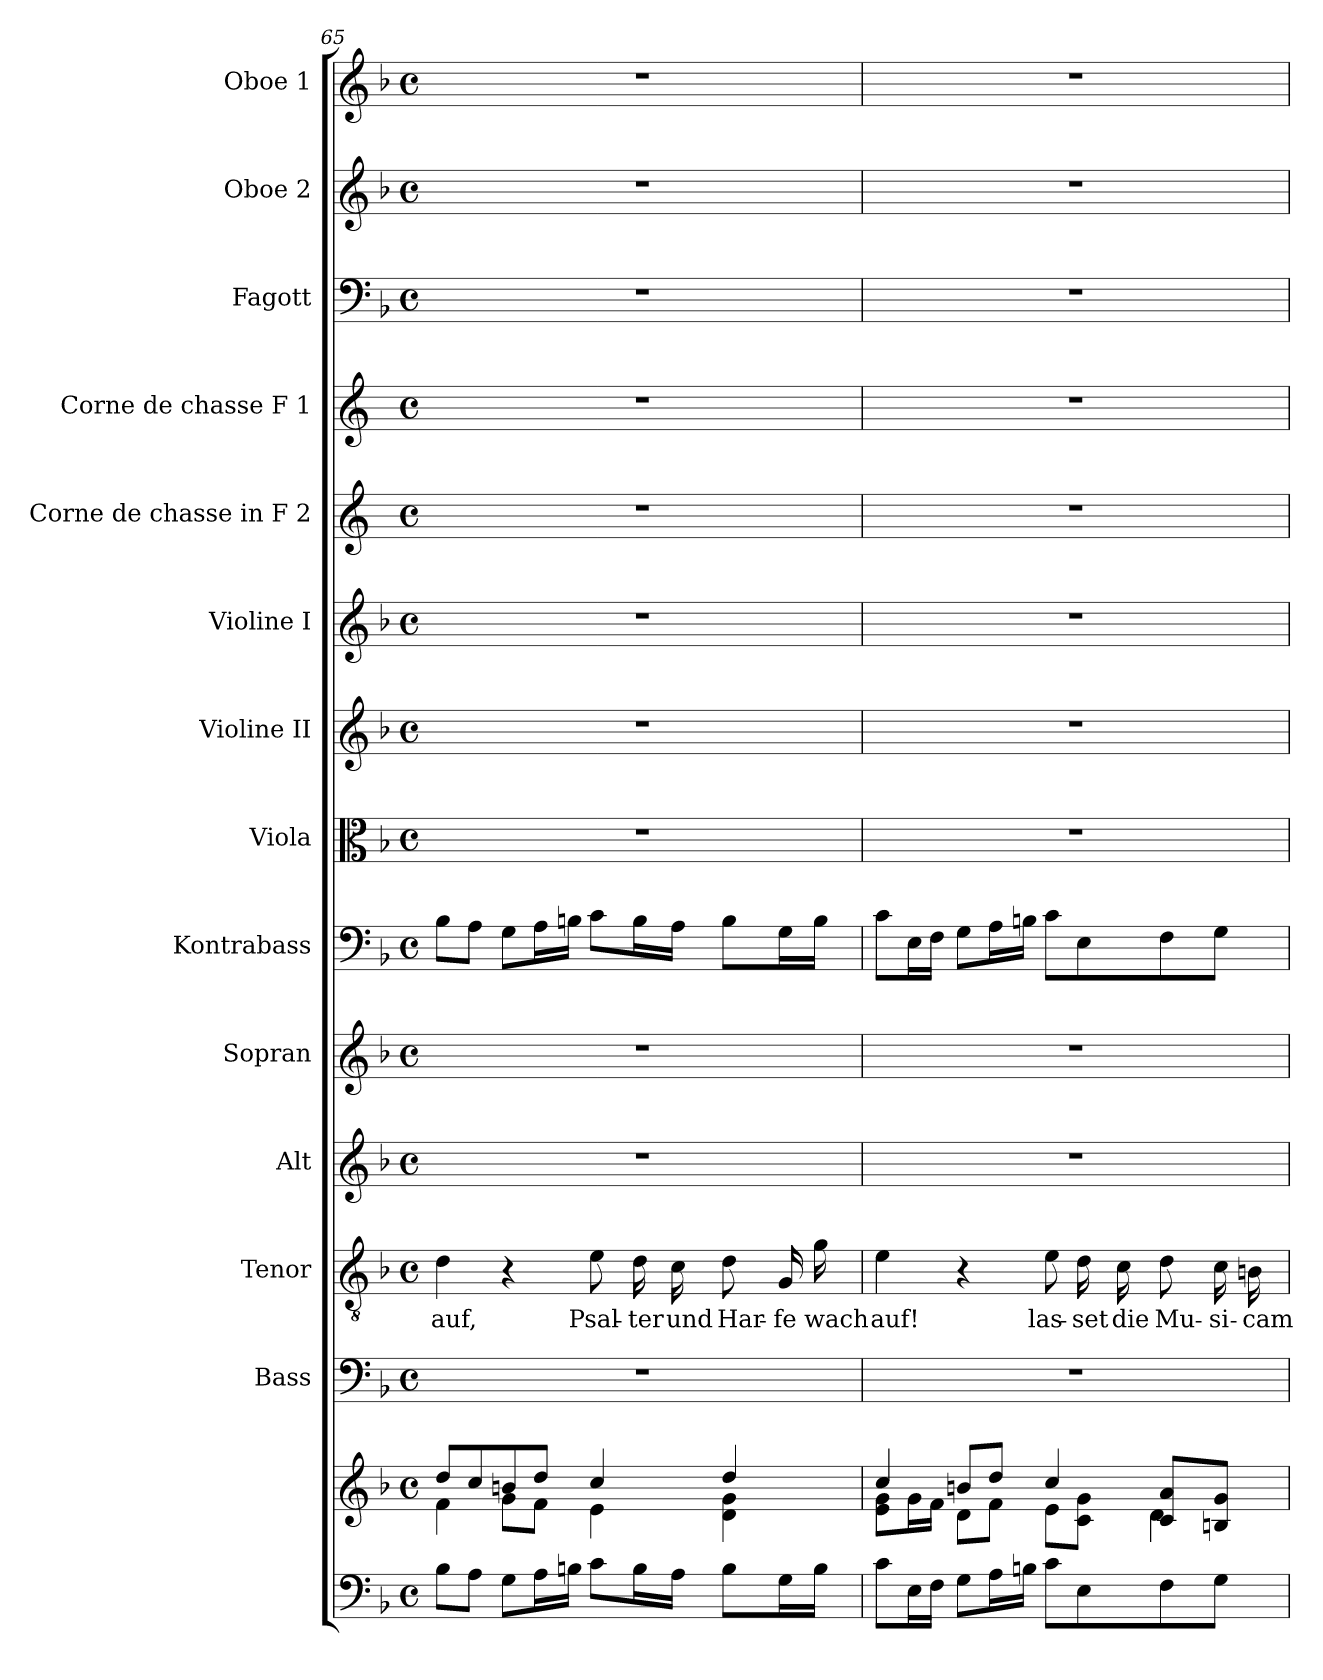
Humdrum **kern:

**kern	**kern	**kern	**kern	**text	**kern	**kern	**kern	**kern	**kern	**kern	**kern	**kern	**kern	**kern	**kern
*part14	*part14	*part13	*part12	*part12	*part11	*part10	*part9	*part8	*part7	*part6	*part5	*part4	*part3	*part2	*part1
*staff15	*staff14	*staff13	*staff12	*staff12	*staff11	*staff10	*staff9	*staff8	*staff7	*staff6	*staff5	*staff4	*staff3	*staff2	*staff1
*	*	*I"Bass	*I"Tenor	*	*I"Alt	*I"Sopran	*I"Kontrabass	*I"Viola	*I"Violine II	*I"Violine I	*I"Corne de chasse in F 2	*I"Corne de chasse F 1	*I"Fagott	*I"Oboe 2	*I"Oboe 1
*	*	*I'B.	*I'T.	*	*I'A.	*I'S.	*I'Kb.	*I'Vla.	*I'Vl. II	*I'Vl. I	*	*	*I'Fg.	*I'Ob. 2	*I'Ob. 1
*clefF4	*clefG2	*clefF4	*clefGv2	*	*clefG2	*clefG2	*clefF4	*clefC3	*clefG2	*clefG2	*clefG2	*clefG2	*clefF4	*clefG2	*clefG2
*	*	*	*	*	*	*	*ITrd7c12	*	*	*	*ITrd4c7	*ITrd4c7	*	*	*
*k[b-]	*k[b-]	*k[b-]	*k[b-]	*	*k[b-]	*k[b-]	*k[b-]	*k[b-]	*k[b-]	*k[b-]	*k[b-]	*k[b-]	*k[b-]	*k[b-]	*k[b-]
*F:	*F:	*F:	*F:	*	*F:	*F:	*F:	*F:	*F:	*F:	*F:	*F:	*F:	*F:	*F:
*M4/4	*M4/4	*M4/4	*M4/4	*	*M4/4	*M4/4	*M4/4	*M4/4	*M4/4	*M4/4	*M4/4	*M4/4	*M4/4	*M4/4	*M4/4
*met(c)	*met(c)	*met(c)	*met(c)	*	*met(c)	*met(c)	*met(c)	*met(c)	*met(c)	*met(c)	*met(c)	*met(c)	*met(c)	*met(c)	*met(c)
=65	=65	=65	=65	=65	=65	=65	=65	=65	=65	=65	=65	=65	=65	=65	=65
*	*^	*	*	*	*	*	*	*	*	*	*	*	*	*	*
!	!	!	!	!	!LO:LY:b	!	!	!	!	!	!	!	!	!	!	!
8B-\L	8dd/L	4f\	1r	4d\	auf,	1r	1r	8BB-\L	1r	1r	1r	1r	1r	1r	1r	1r
8A\J	8cc/	.	.	.	.	.	.	8AA\J	.	.	.	.	.	.	.	.
8G\L	8bn/	8g\L	.	4r	.	.	.	8GG\L	.	.	.	.	.	.	.	.
16A\L	8dd/J	8f\J	.	.	.	.	.	16AA\L	.	.	.	.	.	.	.	.
16Bn\JJ	.	.	.	.	.	.	.	16BBn\JJ	.	.	.	.	.	.	.	.
!	!	!	!	!	!LO:LY:b	!	!	!	!	!	!	!	!	!	!	!
8c\L	4cc/	4e\	.	8e\	Psal-	.	.	8C\L	.	.	.	.	.	.	.	.
!	!	!	!	!	!LO:LY:b	!	!	!	!	!	!	!	!	!	!	!
16B\L	.	.	.	16d\	-ter	.	.	16BB\L	.	.	.	.	.	.	.	.
!	!	!	!	!	!LO:LY:b	!	!	!	!	!	!	!	!	!	!	!
16A\JJ	.	.	.	16c\	und	.	.	16AA\JJ	.	.	.	.	.	.	.	.
!	!	!	!	!	!LO:LY:b	!	!	!	!	!	!	!	!	!	!	!
8B\L	4dd/	4d\ 4g\	.	8d\	Har-	.	.	8BB\L	.	.	.	.	.	.	.	.
!	!	!	!	!	!LO:LY:b	!	!	!	!	!	!	!	!	!	!	!
16G\L	.	.	.	16G/	-fe	.	.	16GG\L	.	.	.	.	.	.	.	.
!	!	!	!	!	!LO:LY:b	!	!	!	!	!	!	!	!	!	!	!
16B\JJ	.	.	.	16g\	wach	.	.	16BB\JJ	.	.	.	.	.	.	.	.
!!LO:PB:g=z
=66	=66	=66	=66	=66	=66	=66	=66	=66	=66	=66	=66	=66	=66	=66	=66	=66
!	!	!	!	!	!LO:LY:b	!	!	!	!	!	!	!	!	!	!	!
8c\L	4cc/	8e\ 8g\L	1r	4e\	auf!	1r	1r	8C\L	1r	1r	1r	1r	1r	1r	1r	1r
16E\L	.	16g\L	.	.	.	.	.	16EE\L	.	.	.	.	.	.	.	.
16F\JJ	.	16f\JJ	.	.	.	.	.	16FF\JJ	.	.	.	.	.	.	.	.
8G\L	8bn/L	8d\L	.	4r	.	.	.	8GG\L	.	.	.	.	.	.	.	.
16A\L	8dd/J	8f\J	.	.	.	.	.	16AA\L	.	.	.	.	.	.	.	.
16Bn\JJ	.	.	.	.	.	.	.	16BBn\JJ	.	.	.	.	.	.	.	.
!	!	!	!	!	!LO:LY:b	!	!	!	!	!	!	!	!	!	!	!
8c\L	4cc/	8e\L	.	8e\	las-	.	.	8C\L	.	.	.	.	.	.	.	.
!	!	!	!	!	!LO:LY:b	!	!	!	!	!	!	!	!	!	!	!
8E\	.	8c\ 8g\J	.	16d\	-set	.	.	8EE\	.	.	.	.	.	.	.	.
!	!	!	!	!	!LO:LY:b	!	!	!	!	!	!	!	!	!	!	!
.	.	.	.	16c\	die	.	.	.	.	.	.	.	.	.	.	.
!	!	!	!	!	!LO:LY:b	!	!	!	!	!	!	!	!	!	!	!
8F\	8c/ 8a/L	4d\	.	8d\	Mu-	.	.	8FF\	.	.	.	.	.	.	.	.
!	!	!	!	!	!LO:LY:b	!	!	!	!	!	!	!	!	!	!	!
8G\J	8Bn/ 8g/J	.	.	16c\	-si-	.	.	8GG\J	.	.	.	.	.	.	.	.
!	!	!	!	!	!LO:LY:b	!	!	!	!	!	!	!	!	!	!	!
.	.	.	.	16Bn\	-cam	.	.	.	.	.	.	.	.	.	.	.
*	*v	*v	*	*	*	*	*	*	*	*	*	*	*	*	*	*
=	=	=	=	=	=	=	=	=	=	=	=	=	=	=	=
*-	*-	*-	*-	*-	*-	*-	*-	*-	*-	*-	*-	*-	*-	*-	*-
